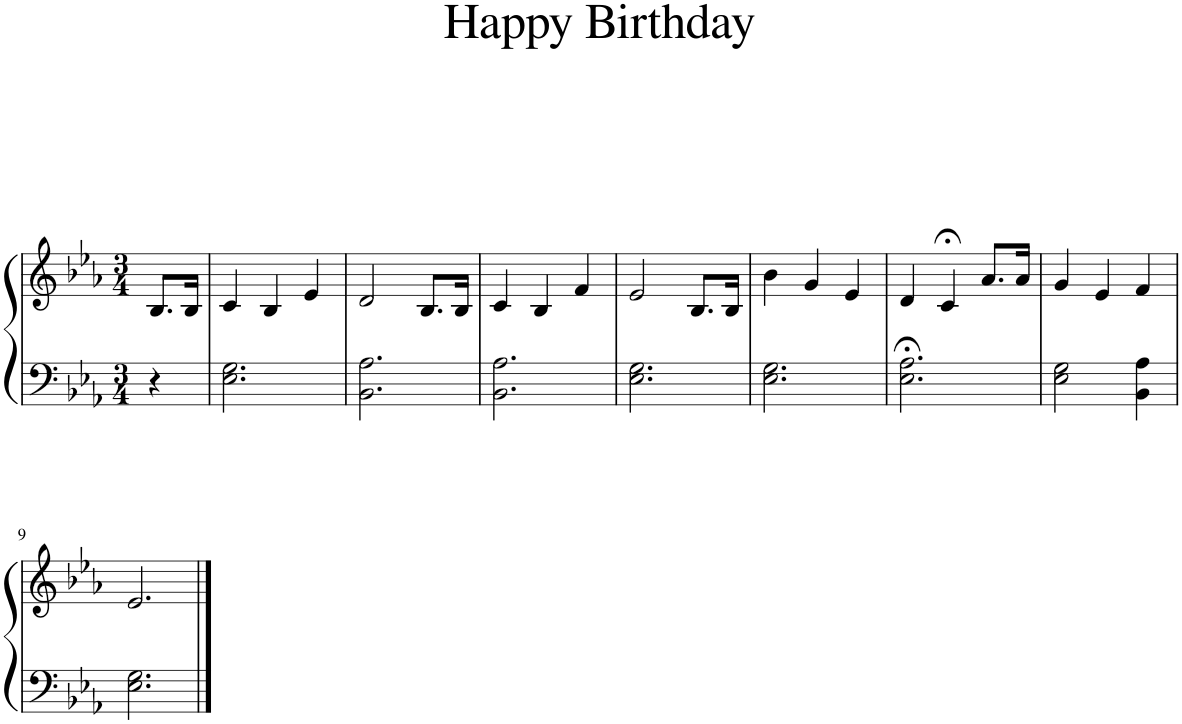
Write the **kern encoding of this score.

**kern	**kern
*part1	*part1
*staff2	*staff1
*I"Piano	*
*I'Pno.	*
*clefF4	*clefG2
*k[b-e-a-]	*k[b-e-a-]
*M3/4	*M3/4
=1	=1
4r	8.B-/L
.	16B-/Jk
=2	=2
2.E-\ 2.G\	4c/
.	4B-/
.	4e-/
=3	=3
2.BB-\ 2.A-\	2d/
.	8.B-/L
.	16B-/Jk
=4	=4
2.BB-\ 2.A-\	4c/
.	4B-/
.	4f/
=5	=5
2.E-\ 2.G\	2e-/
.	8.B-/L
.	16B-/Jk
=6	=6
2.E-\ 2.G\	4b-\
.	4g/
.	4e-/
=7	=7
2.E-\;< 2.A-\;<	4d/
.	4c;</
.	8.a-/L
.	16a-/Jk
=8	=8
2E-\ 2G\	4g/
.	4e-/
4BB-\ 4A-\	4f/
!!LO:LB:g=z
=9	=9
2.E-\ 2.G\	2.e-/
==	==
*-	*-
